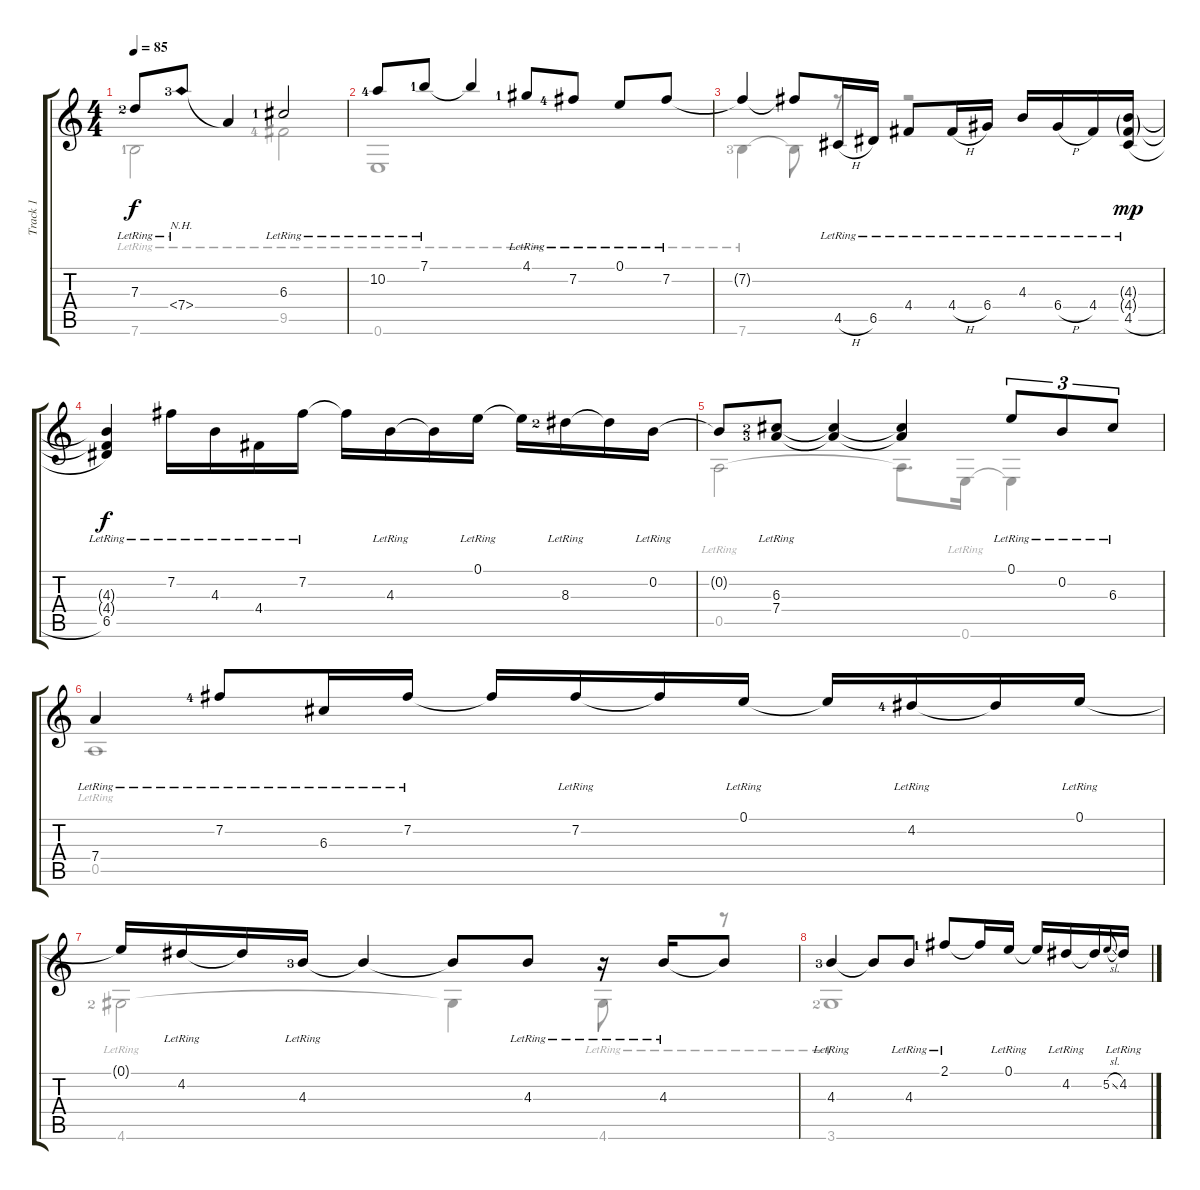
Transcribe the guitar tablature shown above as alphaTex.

\track ("Track 1" "Track 1") {instrument acousticguitarsteel}
\staff {score tabs}
\tuning (E4 B3 G3 D3 A2 E2) {hide}
\voice
\ts (4 4)
\tempo 85
\clef g2
\ks c
7.3{lr lf 3}.8{dy f} 7.4{nh lr lf 4}.8 7.4{t}.4 6.3{lr lf 2}.2 |
10.2{lr lf 5}.8 7.1{lr lf 2}.8 7.1{t}.4 4.1{lr lf 2}.8 7.2{lr lf 5}.8 0.1{lr}.8 7.2{lr}.8 |
7.2{t}.4 7.2{t}.8 4.5{h lr}.16 6.5{lr}.16 4.4{lr}.8 4.4{h lr}.16 6.4{lr}.16 4.3{lr}.16 6.4{h lr}.16 4.4{lr}.16 (4.3{g lr} 4.4{g lr} 4.5{h lr}).16{dy mp} |
(4.3{t} 4.4{t} 6.5{lr}).4{dy f} 7.2{lr}.16 4.3{lr}.16 4.4{lr}.16 7.2{lr}.16 7.2{t}.16 4.3{lr}.16 4.3{t}.16 0.1{lr}.16 0.1{t}.16 8.3{lr lf 3}.16 8.3{t}.16 0.2{lr}.16 |
0.2{t}.8 (6.3{lr lf 3} 7.4{lr lf 4}).8 (6.3{t} 7.4{t}).4 (6.3{t} 7.4{t}).4 0.1{lr}.8{tu (3 2)} 0.2{lr}.8{tu (3 2)} 6.3{lr}.8{tu (3 2)} |
7.4{lr}.4 7.2{lr lf 5}.8 6.3{lr}.16 7.2{lr}.16 7.2{t}.16 7.2{lr}.16 7.2{t}.16 0.1{lr}.16 0.1{t}.16 4.2{lr lf 5}.16 4.2{t}.16 0.1{lr}.16 |
0.1{t}.16 4.2{lr}.16 4.2{t}.16 4.3{lr lf 4}.16 4.3{t}.4 4.3{t}.8 4.3{lr}.8 r.16 4.3{lr}.16 4.3{t}.8 |
4.3{lr lf 4}.4 4.3{t}.8 4.3{lr}.8 2.1{lr lf 2}.8 2.1{t}.16 0.1{lr}.16 0.1{t}.16 4.2{lr}.16 4.2{t}.16 5.2{sl}.8{gr onbeat} 4.2{lr}.16
\voice
\clef g2
\ottava regular
\simile none
\ks c
7.6{lr lf 2}.2{dy f} 9.5{lr lf 5}.2 |
0.6{lr}.1 |
7.6{lr lf 4}.4 7.6{t}.8 r.8 r.2 |
|
0.5{lr}.2 0.5{t}.8{d} 0.6{lr}.16 0.6{t}.4 |
0.5{lr}.1 |
4.6{lr lf 3}.2 4.6{t}.4 4.6{lr}.8 r.8 |
3.6{lr lf 3}.1
